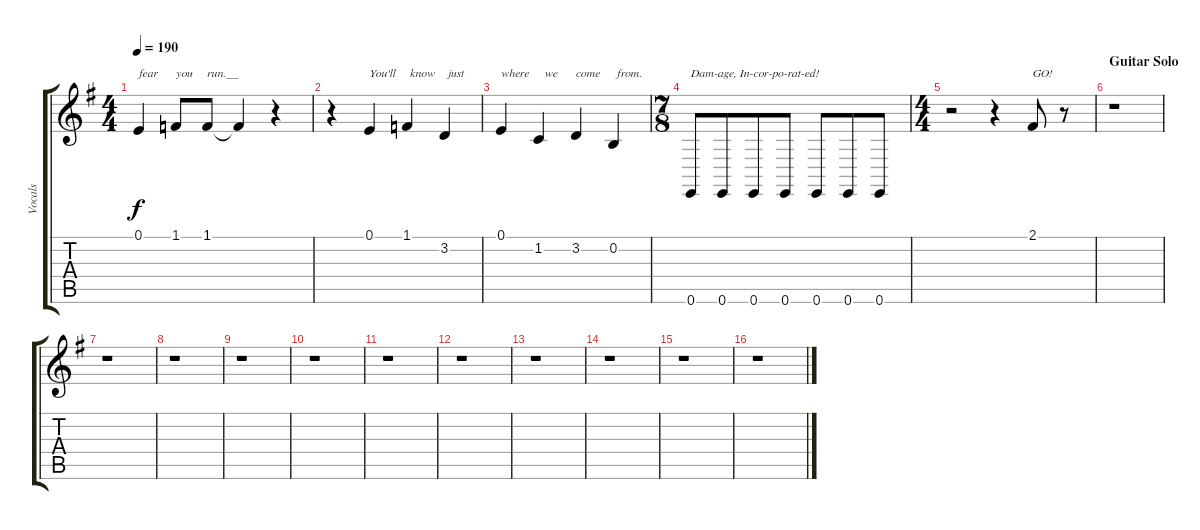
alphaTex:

\track ("Vocals" "Vocals") {instrument violin}
\staff {score tabs}
\tuning (E4 B3 G3 D3 A2 E2) {hide}
\ts (4 4)
\tempo 190
\clef g2
\ks eminor
0.1.4{txt "fear" dy f} 1.1.8{txt "you"} 1.1.8{txt "run.__"} 1.1{t}.4 r.4 |
r.4 0.1.4{txt "You'll"} 1.1.4{txt " know"} 3.2.4{txt " just"} |
0.1.4{txt "where"} 1.2.4{txt "  we"} 3.2.4{txt "come"} 0.2.4{txt " from."} |
\ts (7 8)
0.6.8{txt "Dam-age, In-cor-po-rat-ed!"} 0.6.8 0.6.8 0.6.8 0.6.8 0.6.8 0.6.8 |
\ts (4 4)
r.2 r.4 2.1.8{txt "GO!"} r.8 |
\section ("" "Guitar Solo")
r.1 |
r.1 |
r.1 |
r.1 |
r.1 |
r.1 |
r.1 |
r.1 |
r.1 |
r.1 |
r.1
